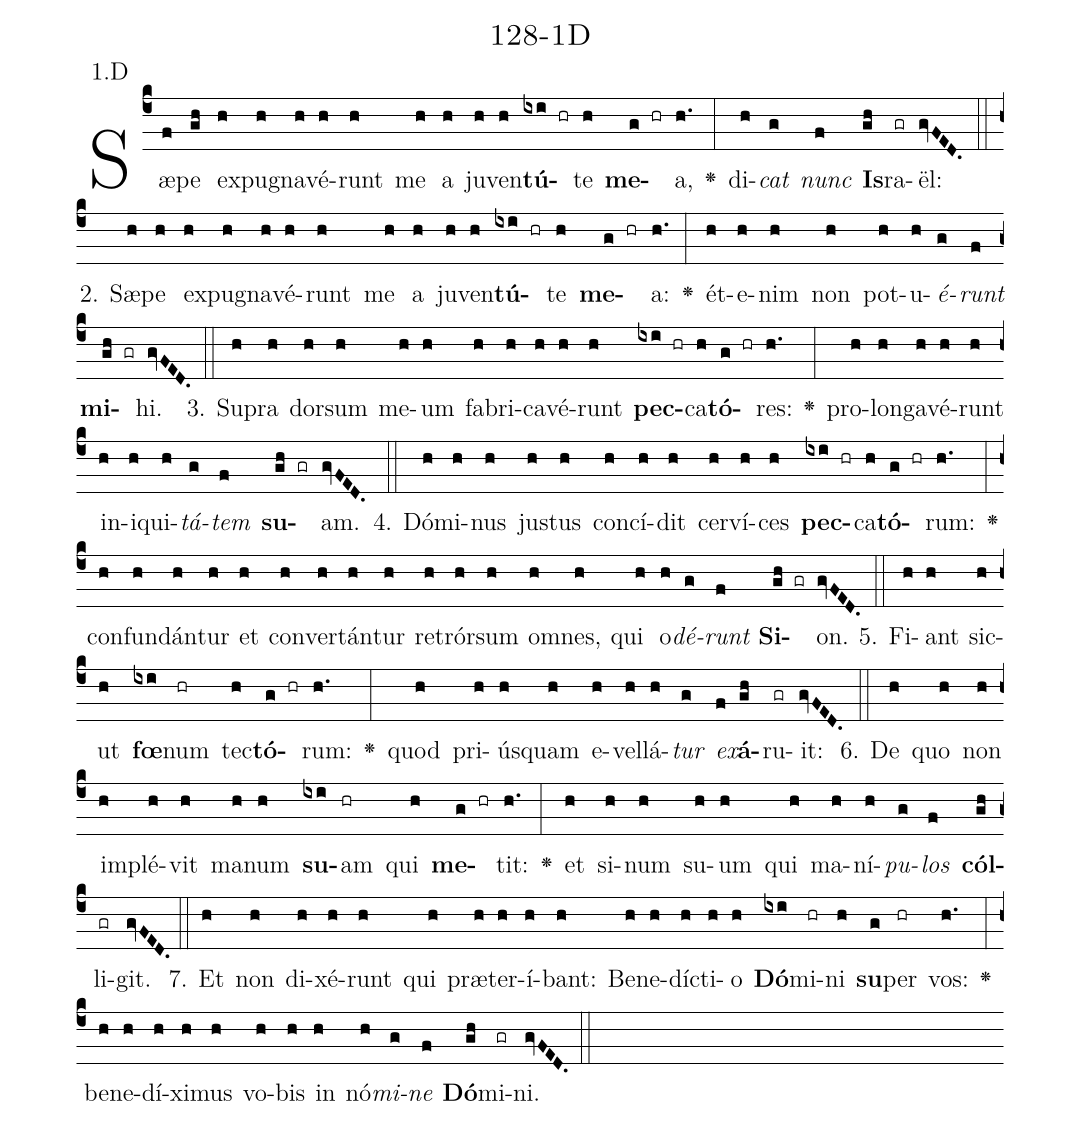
name: 128-1D;
annotation: 1.D;
%%
(c4)Sæ(f)pe(gh) ex(h)pu(h)gna(h)vé(h)runt(h) me(h) a(h) ju(h)ven(h)<b>tú</b>(ixi hr)te(h) <b>me</b>(g hr)a,(h.) <v>\greheightstar</v>(:) di(h)<i>cat</i>(g) <i>nunc</i>(f) <b>Is</b>(gh)ra(gr)ël:(gvFED.) (::)
2. Sæ(h)pe(h) ex(h)pu(h)gna(h)vé(h)runt(h) me(h) a(h) ju(h)ven(h)<b>tú</b>(ixi hr)te(h) <b>me</b>(g hr)a:(h.) <v>\greheightstar</v>(:) ét(h)e(h)nim(h) non(h) pot(h)u(h)<i>é</i>(g)<i>runt</i>(f) <b>mi</b>(gh gr)hi.(gvFED.) (::)
3. Su(h)pra(h) dor(h)sum(h) me(h)um(h) fa(h)bri(h)ca(h)vé(h)runt(h) <b>pec</b>(ixi hr)ca(h)<b>tó</b>(g hr)res:(h.) <v>\greheightstar</v>(:) pro(h)lon(h)ga(h)vé(h)runt(h) in(h)i(h)qui(h)<i>tá</i>(g)<i>tem</i>(f) <b>su</b>(gh gr)am.(gvFED.) (::)
4. Dó(h)mi(h)nus(h) jus(h)tus(h) con(h)cí(h)dit(h) cer(h)ví(h)ces(h) <b>pec</b>(ixi hr)ca(h)<b>tó</b>(g hr)rum:(h.) <v>\greheightstar</v>(:) con(h)fun(h)dán(h)tur(h) et(h) con(h)ver(h)tán(h)tur(h) re(h)trór(h)sum(h) om(h)nes,(h) qui(h) o(h)<i>dé</i>(g)<i>runt</i>(f) <b>Si</b>(gh gr)on.(gvFED.) (::)
5. Fi(h)ant(h) sic(h)ut(h) <b>fœ</b>(ixi)num(hr) tec(h)<b>tó</b>(g hr)rum:(h.) <v>\greheightstar</v>(:) quod(h) pri(h)ús(h)quam(h) e(h)vel(h)lá(h)<i>tur</i>(g) <i>ex</i>(f)<b>á</b>(gh)ru(gr)it:(gvFED.) (::)
6. De(h) quo(h) non(h) im(h)plé(h)vit(h) ma(h)num(h) <b>su</b>(ixi)am(hr) qui(h) <b>me</b>(g hr)tit:(h.) <v>\greheightstar</v>(:) et(h) si(h)num(h) su(h)um(h) qui(h) ma(h)ní(h)<i>pu</i>(g)<i>los</i>(f) <b>cól</b>(gh)li(gr)git.(gvFED.) (::)
7. Et(h) non(h) di(h)xé(h)runt(h) qui(h) præ(h)ter(h)í(h)bant:(h) Be(h)ne(h)díc(h)ti(h)o(h) <b>Dó</b>(ixi)mi(hr)ni(h) <b>su</b>(g)per(hr) vos:(h.) <v>\greheightstar</v>(:) be(h)ne(h)dí(h)xi(h)mus(h) vo(h)bis(h) in(h) nó(h)<i>mi</i>(g)<i>ne</i>(f) <b>Dó</b>(gh)mi(gr)ni.(gvFED.) (::)
